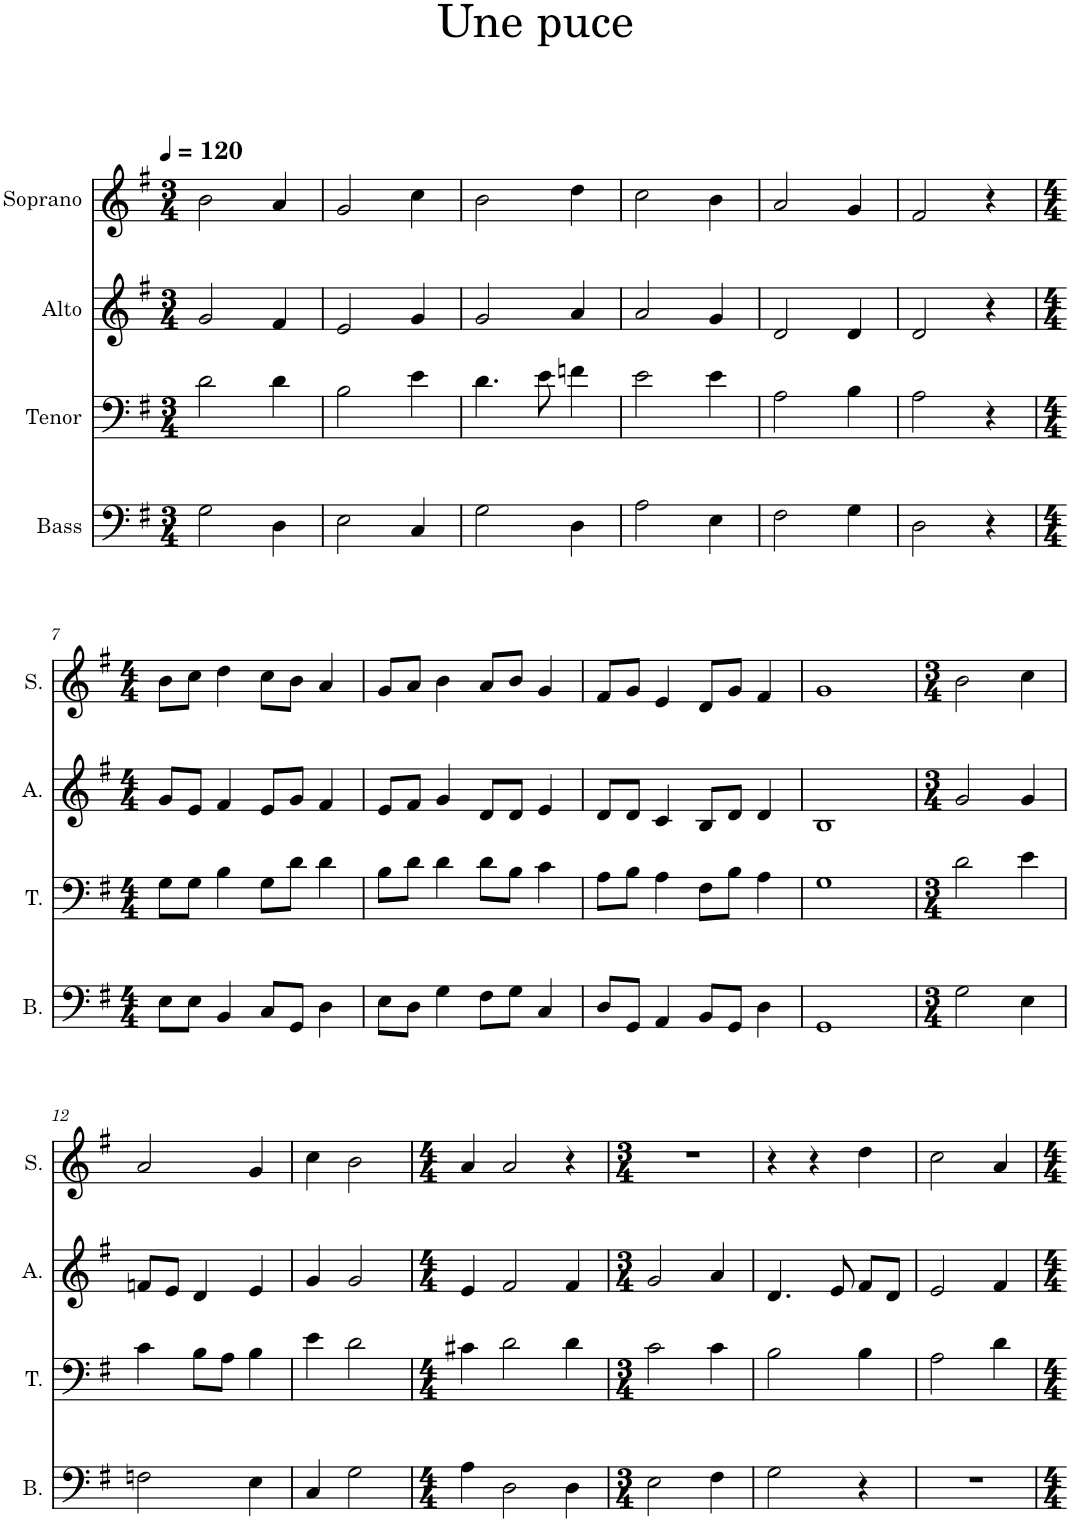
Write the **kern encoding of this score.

**kern	**kern	**kern	**kern
*part4	*part3	*part2	*part1
*staff4	*staff3	*staff2	*staff1
*I"Bass	*I"Tenor	*I"Alto	*I"Soprano
*I'B.	*I'T.	*I'A.	*I'S.
*clefF4	*clefF4	*clefG2	*clefG2
*k[f#]	*k[f#]	*k[f#]	*k[f#]
*M3/4	*M3/4	*M3/4	*M3/4
*MM120	*MM120	*MM120	*MM120
=1	=1	=1	=1
2G\	2d\	2g/	2b\
4D\	4d\	4f#/	4a/
=2	=2	=2	=2
2E\	2B\	2e/	2g/
4C/	4e\	4g/	4cc\
=3	=3	=3	=3
2G\	4.d\	2g/	2b\
.	8e\	.	.
4D\	4fn\	4a/	4dd\
=4	=4	=4	=4
2A\	2e\	2a/	2cc\
4E\	4e\	4g/	4b\
=5	=5	=5	=5
2F#\	2A\	2d/	2a/
4G\	4B\	4d/	4g/
=6	=6	=6	=6
2D\	2A\	2d/	2f#/
4r	4r	4r	4r
!!LO:LB:g=z
=7	=7	=7	=7
*M4/4	*M4/4	*M4/4	*M4/4
8E\L	8G\L	8g/L	8b\L
8E\J	8G\J	8e/J	8cc\J
4BB/	4B\	4f#/	4dd\
8C/L	8G\L	8e/L	8cc\L
8GG/J	8d\J	8g/J	8b\J
4D\	4d\	4f#/	4a/
=8	=8	=8	=8
8E\L	8B\L	8e/L	8g/L
8D\J	8d\J	8f#/J	8a/J
4G\	4d\	4g/	4b\
8F#\L	8d\L	8d/L	8a/L
8G\J	8B\J	8d/J	8b/J
4C/	4c\	4e/	4g/
=9	=9	=9	=9
8D/L	8A\L	8d/L	8f#/L
8GG/J	8B\J	8d/J	8g/J
4AA/	4A\	4c/	4e/
8BB/L	8F#\L	8B/L	8d/L
8GG/J	8B\J	8d/J	8g/J
4D\	4A\	4d/	4f#/
=10	=10	=10	=10
1GG	1G	1B	1g
=11	=11	=11	=11
*M3/4	*M3/4	*M3/4	*M3/4
2G\	2d\	2g/	2b\
4E\	4e\	4g/	4cc\
!!LO:LB:g=z
=12	=12	=12	=12
2Fn\	4c\	8fn/L	2a/
.	.	8e/J	.
.	8B\L	4d/	.
.	8A\J	.	.
4E\	4B\	4e/	4g/
=13	=13	=13	=13
4C/	4e\	4g/	4cc\
2G\	2d\	2g/	2b\
=14	=14	=14	=14
*M4/4	*M4/4	*M4/4	*M4/4
4A\	4c#X\	4e/	4a/
2D\	2d\	2f#/	2a/
4D\	4d\	4f#/	4r
=15	=15	=15	=15
*M3/4	*M3/4	*M3/4	*M3/4
2E\	2c\	2g/	2.r
4F#\	4c\	4a/	.
=16	=16	=16	=16
2G\	2B\	4.d/	4r
.	.	.	4r
.	.	8e/	.
4r	4B\	8f#/L	4dd\
.	.	8d/J	.
=17	=17	=17	=17
2.r	2A\	2e/	2cc\
.	4d\	4f#/	4a/
=	=	=	=
*-	*-	*-	*-
